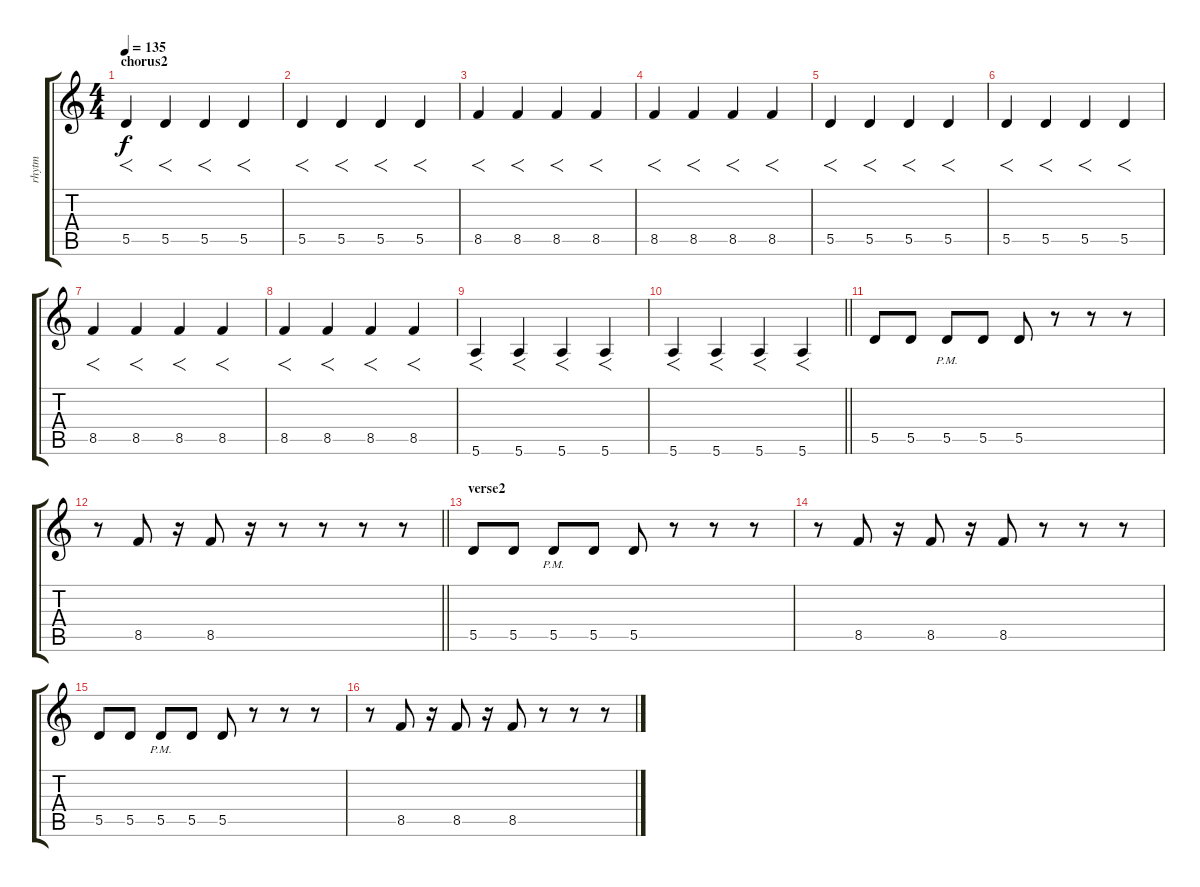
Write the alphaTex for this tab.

\track ("rhytm" "rhytm") {instrument distortionguitar}
\staff {score tabs}
\tuning (E4 B3 G3 D3 A2 E2) {hide}
\ts (4 4)
\section ("" "chorus2")
\tempo 135
\clef g2
\ks c
5.5.4{f dy f} 5.5.4{f} 5.5.4{f} 5.5.4{f} |
5.5.4{f} 5.5.4{f} 5.5.4{f} 5.5.4{f} |
8.5.4{f} 8.5.4{f} 8.5.4{f} 8.5.4{f} |
8.5.4{f} 8.5.4{f} 8.5.4{f} 8.5.4{f} |
5.5.4{f} 5.5.4{f} 5.5.4{f} 5.5.4{f} |
5.5.4{f} 5.5.4{f} 5.5.4{f} 5.5.4{f} |
8.5.4{f} 8.5.4{f} 8.5.4{f} 8.5.4{f} |
8.5.4{f} 8.5.4{f} 8.5.4{f} 8.5.4{f} |
5.6.4{f} 5.6.4{f} 5.6.4{f} 5.6.4{f} |
\barLineRight lightlight
5.6.4{f} 5.6.4{f} 5.6.4{f} 5.6.4{f} |
5.5.8 5.5.8 5.5{pm}.8 5.5.8 5.5.8 r.8 r.8 r.8 |
\barLineRight lightlight
r.8 8.5.8 r.16 8.5.8 r.16 r.8 r.8 r.8 r.8 |
\section ("" "verse2")
5.5.8 5.5.8 5.5{pm}.8 5.5.8 5.5.8 r.8 r.8 r.8 |
r.8 8.5.8 r.16 8.5.8 r.16 8.5.8 r.8 r.8 r.8 |
5.5.8 5.5.8 5.5{pm}.8 5.5.8 5.5.8 r.8 r.8 r.8 |
r.8 8.5.8 r.16 8.5.8 r.16 8.5.8 r.8 r.8 r.8
